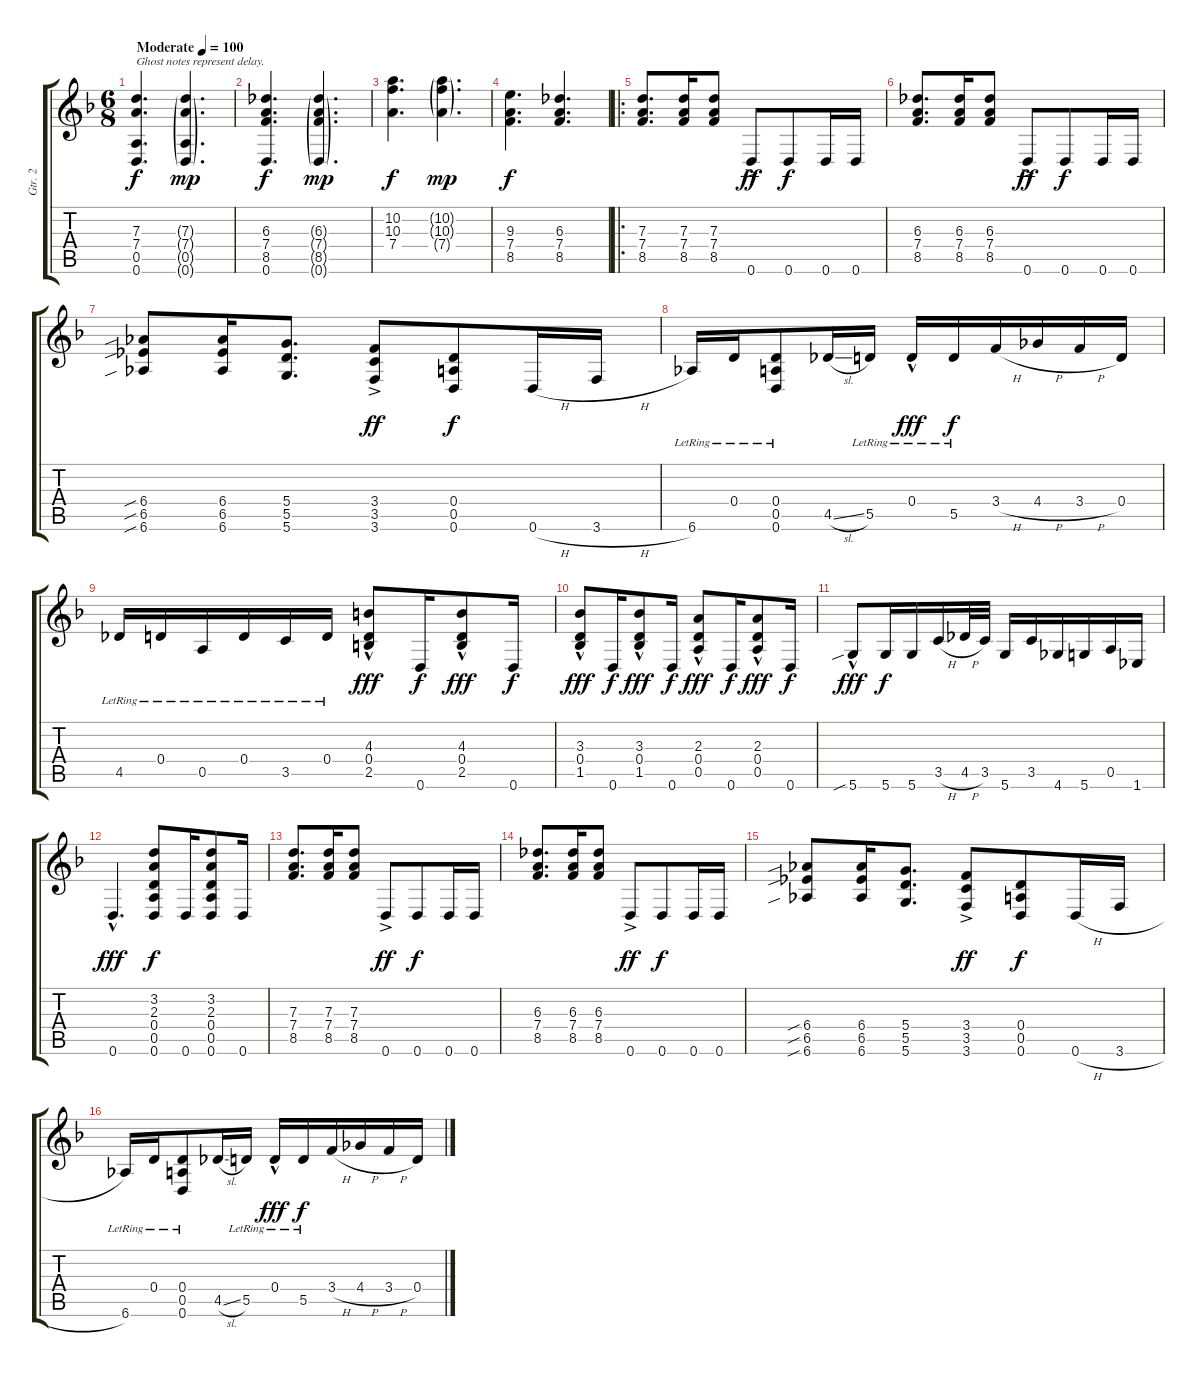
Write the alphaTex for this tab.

\track ("Gtr. 2" "Gtr. 2") {instrument overdrivenguitar}
\staff {score tabs}
\tuning (E4 B3 G3 D3 A2 D2) {hide}
\ts (6 8)
\tempo (100 "Moderate")
\clef g2
\ks f
(7.3 7.4 0.5 0.6).4{d txt "Ghost notes represent delay." dy f volume 9 instrument electricguitarjazz} (7.3{g} 7.4{g} 0.5{g} 0.6{g}).4{d dy mp} |
(6.3 7.4 8.5 0.6).4{d dy f} (6.3{g} 7.4{g} 8.5{g} 0.6{g}).4{d dy mp} |
(10.2 10.3 7.4).4{d dy f} (10.2{g} 10.3{g} 7.4{g}).4{d dy mp} |
(9.3 7.4 8.5).4{d dy f} (6.3 7.4 8.5).4{d} |
\ro
(7.3 7.4 8.5).8{d volume 13 instrument overdrivenguitar} (7.3 7.4 8.5).16 (7.3 7.4 8.5).8 0.6{ac}.8{dy ff} 0.6.8{dy f} 0.6.16 0.6.16 |
(6.3 7.4 8.5).8{d} (6.3 7.4 8.5).16 (6.3 7.4 8.5).8 0.6{ac}.8{dy ff} 0.6.8{dy f} 0.6.16 0.6.16 |
(6.4{sib} 6.5{sib} 6.6{sib}).8 (6.4 6.5 6.6).16 (5.4 5.5 5.6).8{d} (3.4{ac} 3.5{ac} 3.6{ac}).8{dy ff} (0.4 0.5 0.6).8{dy f} 0.6{h}.16 3.6{h}.16 |
6.6{lr}.16 0.4{lr}.16 (0.4{lr} 0.5{lr} 0.6{lr}).8 4.5{sl}.16 5.5{lr}.16 0.4{hac lr}.16{dy fff} 5.5{lr}.16{dy f} 3.4{h}.16 4.4{h}.16 3.4{h}.16 0.4.16 |
4.5{lr}.16 0.4{lr}.16 0.5{lr}.16 0.4{lr}.16 3.5{lr}.16 0.4{lr}.16 (4.3{hac} 0.4 2.5{hac}).8{dy fff} 0.6.16{dy f} (4.3{hac} 0.4 2.5{hac}).8{dy fff} 0.6.16{dy f} |
(3.3{hac} 0.4 1.5{hac}).8{dy fff} 0.6.16{dy f} (3.3{hac} 0.4 1.5{hac}).8{dy fff} 0.6.16{dy f} (2.3{hac} 0.4 0.5{hac}).8{dy fff} 0.6.16{dy f} (2.3{hac} 0.4 0.5{hac}).8{dy fff} 0.6.16{dy f} |
5.6{sib hac}.8{dy fff} 5.6.16{dy f} 5.6.16 3.5{h}.16 4.5{h}.32 3.5.32 5.6.16 3.5.16 4.6.16 5.6.16 0.5.16 1.6.16 |
0.6{hac}.4{d dy fff} (3.2 2.3 0.4 0.5 0.6).8{dy f} 0.6.16 (3.2 2.3 0.4 0.5 0.6).8 0.6.16 |
(7.3 7.4 8.5).8{d} (7.3 7.4 8.5).16 (7.3 7.4 8.5).8 0.6{ac}.8{dy ff} 0.6.8{dy f} 0.6.16 0.6.16 |
(6.3 7.4 8.5).8{d} (6.3 7.4 8.5).16 (6.3 7.4 8.5).8 0.6{ac}.8{dy ff} 0.6.8{dy f} 0.6.16 0.6.16 |
(6.4{sib} 6.5{sib} 6.6{sib}).8 (6.4 6.5 6.6).16 (5.4 5.5 5.6).8{d} (3.4{ac} 3.5{ac} 3.6{ac}).8{dy ff} (0.4 0.5 0.6).8{dy f} 0.6{h}.16 3.6{h}.16 |
6.6{lr}.16 0.4{lr}.16 (0.4{lr} 0.5{lr} 0.6{lr}).8 4.5{sl}.16 5.5{lr}.16 0.4{hac lr}.16{dy fff} 5.5{lr}.16{dy f} 3.4{h}.16 4.4{h}.16 3.4{h}.16 0.4.16
